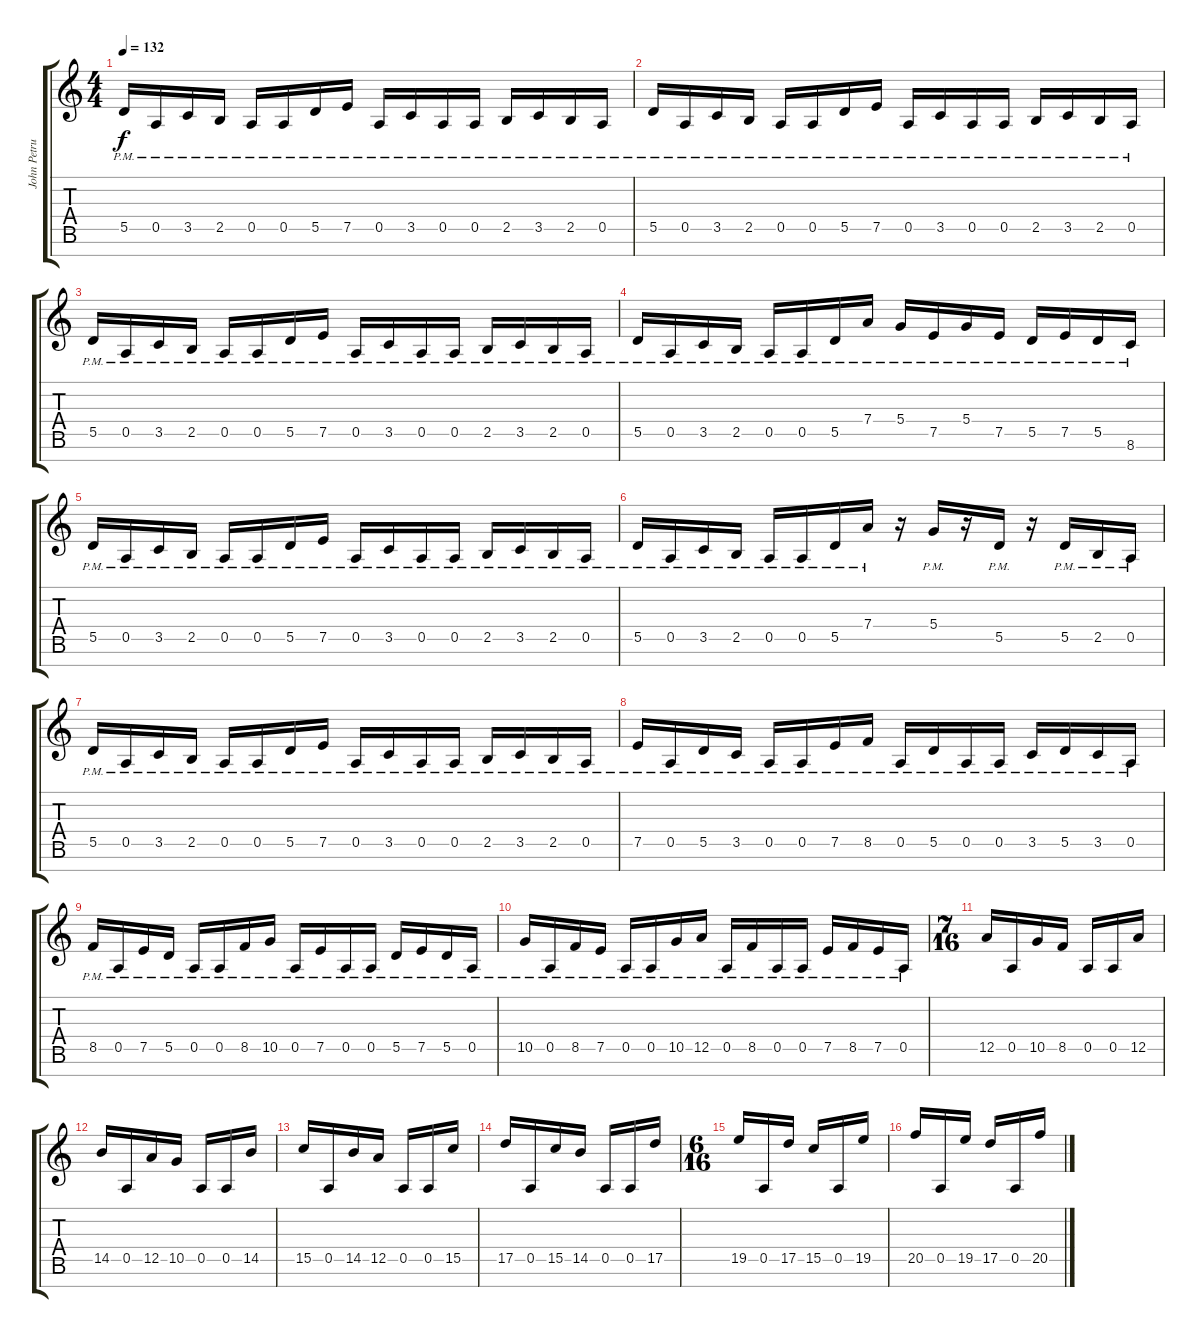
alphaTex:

\track ("John Petrucci Guitar 1 (main)" "John Petru") {instrument distortionguitar}
\staff {score tabs}
\tuning (E4 B3 G3 D3 A2 E2 B1) {hide}
\ts (4 4)
\tempo 132
\clef g2
\ks c
5.5{pm}.16{dy f} 0.5{pm}.16 3.5{pm}.16 2.5{pm}.16 0.5{pm}.16 0.5{pm}.16 5.5{pm}.16 7.5{pm}.16 0.5{pm}.16 3.5{pm}.16 0.5{pm}.16 0.5{pm}.16 2.5{pm}.16 3.5{pm}.16 2.5{pm}.16 0.5{pm}.16 |
5.5{pm}.16 0.5{pm}.16 3.5{pm}.16 2.5{pm}.16 0.5{pm}.16 0.5{pm}.16 5.5{pm}.16 7.5{pm}.16 0.5{pm}.16 3.5{pm}.16 0.5{pm}.16 0.5{pm}.16 2.5{pm}.16 3.5{pm}.16 2.5{pm}.16 0.5{pm}.16 |
5.5{pm}.16 0.5{pm}.16 3.5{pm}.16 2.5{pm}.16 0.5{pm}.16 0.5{pm}.16 5.5{pm}.16 7.5{pm}.16 0.5{pm}.16 3.5{pm}.16 0.5{pm}.16 0.5{pm}.16 2.5{pm}.16 3.5{pm}.16 2.5{pm}.16 0.5{pm}.16 |
5.5{pm}.16 0.5{pm}.16 3.5{pm}.16 2.5{pm}.16 0.5{pm}.16 0.5{pm}.16 5.5{pm}.16 7.4{pm}.16 5.4{pm}.16 7.5{pm}.16 5.4{pm}.16 7.5{pm}.16 5.5{pm}.16 7.5{pm}.16 5.5{pm}.16 8.6{pm}.16 |
5.5{pm}.16 0.5{pm}.16 3.5{pm}.16 2.5{pm}.16 0.5{pm}.16 0.5{pm}.16 5.5{pm}.16 7.5{pm}.16 0.5{pm}.16 3.5{pm}.16 0.5{pm}.16 0.5{pm}.16 2.5{pm}.16 3.5{pm}.16 2.5{pm}.16 0.5{pm}.16 |
5.5{pm}.16 0.5{pm}.16 3.5{pm}.16 2.5{pm}.16 0.5{pm}.16 0.5{pm}.16 5.5{pm}.16 7.4{pm}.16 r.16 5.4{pm}.16 r.16 5.5{pm}.16 r.16 5.5{pm}.16 2.5{pm}.16 0.5{pm}.16 |
5.5{pm}.16 0.5{pm}.16 3.5{pm}.16 2.5{pm}.16 0.5{pm}.16 0.5{pm}.16 5.5{pm}.16 7.5{pm}.16 0.5{pm}.16 3.5{pm}.16 0.5{pm}.16 0.5{pm}.16 2.5{pm}.16 3.5{pm}.16 2.5{pm}.16 0.5{pm}.16 |
7.5{pm}.16 0.5{pm}.16 5.5{pm}.16 3.5{pm}.16 0.5{pm}.16 0.5{pm}.16 7.5{pm}.16 8.5{pm}.16 0.5{pm}.16 5.5{pm}.16 0.5{pm}.16 0.5{pm}.16 3.5{pm}.16 5.5{pm}.16 3.5{pm}.16 0.5{pm}.16 |
8.5{pm}.16 0.5{pm}.16 7.5{pm}.16 5.5{pm}.16 0.5{pm}.16 0.5{pm}.16 8.5{pm}.16 10.5{pm}.16 0.5{pm}.16 7.5{pm}.16 0.5{pm}.16 0.5{pm}.16 5.5{pm}.16 7.5{pm}.16 5.5{pm}.16 0.5{pm}.16 |
10.5{pm}.16 0.5{pm}.16 8.5{pm}.16 7.5{pm}.16 0.5{pm}.16 0.5{pm}.16 10.5{pm}.16 12.5{pm}.16 0.5{pm}.16 8.5{pm}.16 0.5{pm}.16 0.5{pm}.16 7.5{pm}.16 8.5{pm}.16 7.5{pm}.16 0.5{pm}.16 |
\ts (7 16)
12.5.16 0.5.16 10.5.16 8.5.16 0.5.16 0.5.16 12.5.16 |
14.5.16 0.5.16 12.5.16 10.5.16 0.5.16 0.5.16 14.5.16 |
15.5.16 0.5.16 14.5.16 12.5.16 0.5.16 0.5.16 15.5.16 |
17.5.16 0.5.16 15.5.16 14.5.16 0.5.16 0.5.16 17.5.16 |
\ts (6 16)
19.5.16 0.5.16 17.5.16 15.5.16 0.5.16 19.5.16 |
20.5.16 0.5.16 19.5.16 17.5.16 0.5.16 20.5.16
